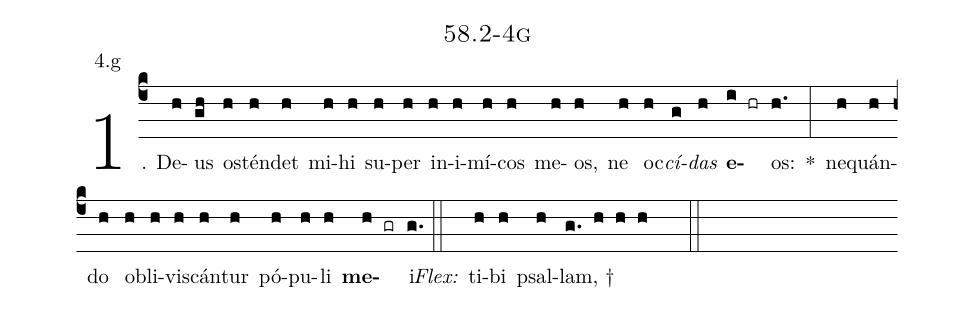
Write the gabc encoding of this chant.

name: 58.2-4g;
annotation: 4.g;
%%
(c4)1. De(h)us(gh) os(h)tén(h)det(h) mi(h)hi(h) su(h)per(h) in(h)i(h)mí(h)cos(h) me(h)os,(h) ne(h) oc(h)<i>cí</i>(g)<i>das</i>(h) <b>e</b>(i hr)os:(h.) *(:) ne(h)quán(h)do(h) ob(h)li(h)vis(h)cán(h)tur(h) pó(h)pu(h)li(h) <b>me</b>(h gr)i.(g.) (::)
<i>Flex:</i>()  ti(h)bi(h) psal(h)lam, †(g. h h h  ::)
